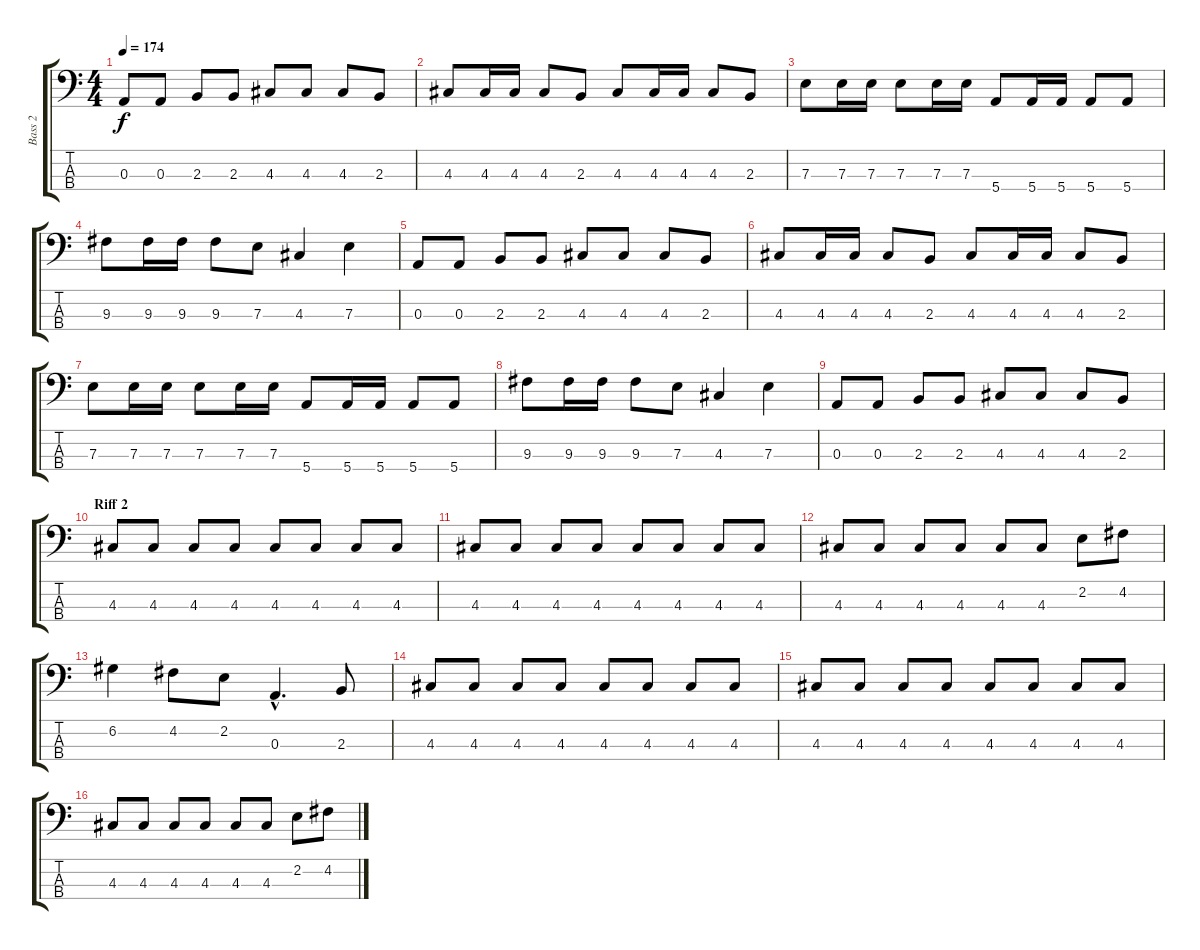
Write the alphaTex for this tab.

\track ("Bass 2" "Bass 2") {instrument electricbassfinger}
\staff {score tabs}
\tuning (G2 D2 A1 E1) {hide}
\ts (4 4)
\tempo 174
\clef f4
\ks c
0.3.8{dy f} 0.3.8 2.3.8 2.3.8 4.3.8 4.3.8 4.3.8 2.3.8 |
4.3.8 4.3.16 4.3.16 4.3.8 2.3.8 4.3.8 4.3.16 4.3.16 4.3.8 2.3.8 |
7.3.8 7.3.16 7.3.16 7.3.8 7.3.16 7.3.16 5.4.8 5.4.16 5.4.16 5.4.8 5.4.8 |
9.3.8 9.3.16 9.3.16 9.3.8 7.3.8 4.3.4 7.3.4 |
0.3.8 0.3.8 2.3.8 2.3.8 4.3.8 4.3.8 4.3.8 2.3.8 |
4.3.8 4.3.16 4.3.16 4.3.8 2.3.8 4.3.8 4.3.16 4.3.16 4.3.8 2.3.8 |
7.3.8 7.3.16 7.3.16 7.3.8 7.3.16 7.3.16 5.4.8 5.4.16 5.4.16 5.4.8 5.4.8 |
9.3.8 9.3.16 9.3.16 9.3.8 7.3.8 4.3.4 7.3.4 |
0.3.8 0.3.8 2.3.8 2.3.8 4.3.8 4.3.8 4.3.8 2.3.8 |
\section ("" "Riff 2")
4.3.8 4.3.8 4.3.8 4.3.8 4.3.8 4.3.8 4.3.8 4.3.8 |
4.3.8 4.3.8 4.3.8 4.3.8 4.3.8 4.3.8 4.3.8 4.3.8 |
4.3.8 4.3.8 4.3.8 4.3.8 4.3.8 4.3.8 2.2.8 4.2.8 |
6.2.4 4.2.8 2.2.8 0.3{hac}.4{d} 2.3.8 |
4.3.8 4.3.8 4.3.8 4.3.8 4.3.8 4.3.8 4.3.8 4.3.8 |
4.3.8 4.3.8 4.3.8 4.3.8 4.3.8 4.3.8 4.3.8 4.3.8 |
4.3.8 4.3.8 4.3.8 4.3.8 4.3.8 4.3.8 2.2.8 4.2.8
